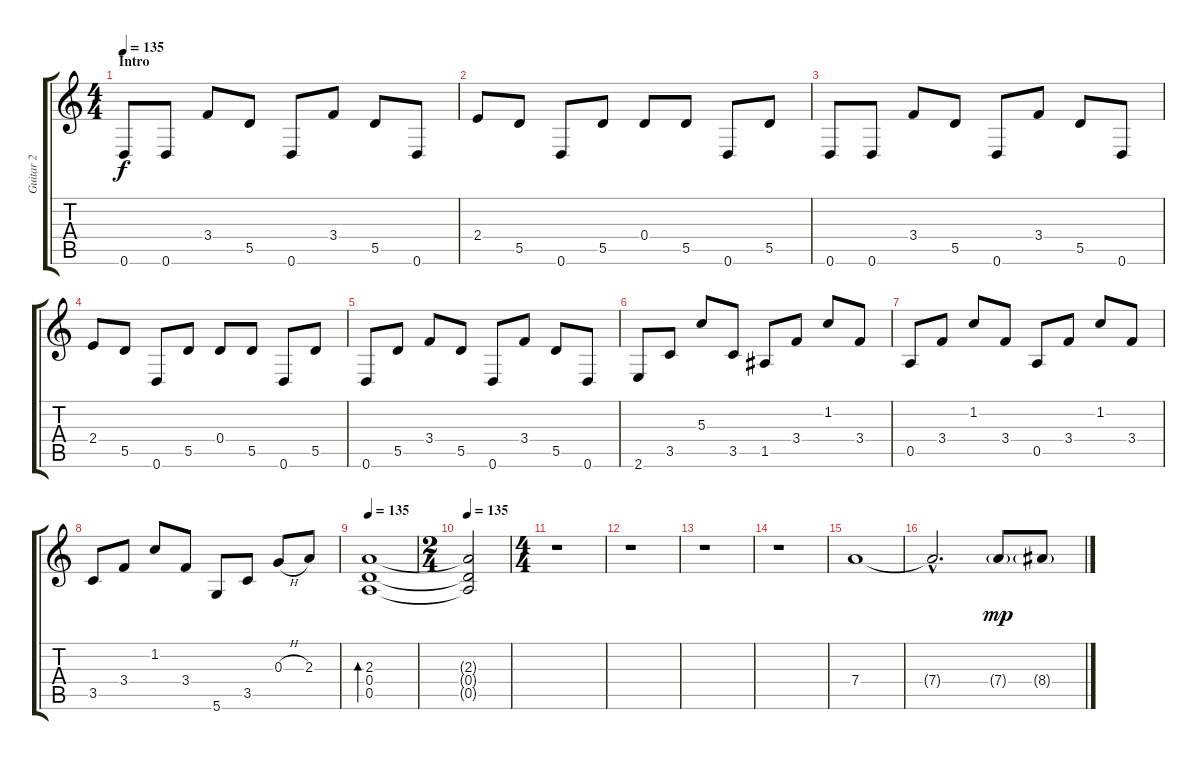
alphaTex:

\track ("Guitar 2" "Guitar 2") {instrument distortionguitar}
\staff {score tabs}
\tuning (E4 B3 G3 D3 A2 D2) {hide}
\ts (4 4)
\section ("" "Intro")
\tempo 135
\tempo 150
\tempo 135
\clef g2
\ks c
0.6.8{dy f instrument acousticguitarnylon} 0.6.8 3.4.8 5.5.8 0.6.8 3.4.8 5.5.8 0.6.8 |
2.4.8 5.5.8 0.6.8 5.5.8 0.4.8 5.5.8 0.6.8 5.5.8 |
0.6.8 0.6.8 3.4.8 5.5.8 0.6.8 3.4.8 5.5.8 0.6.8 |
2.4.8 5.5.8 0.6.8 5.5.8 0.4.8 5.5.8 0.6.8 5.5.8 |
0.6.8 5.5.8 3.4.8 5.5.8 0.6.8 3.4.8 5.5.8 0.6.8 |
2.6.8 3.5.8 5.3.8 3.5.8 1.5.8 3.4.8 1.2.8 3.4.8 |
0.5.8 3.4.8 1.2.8 3.4.8 0.5.8 3.4.8 1.2.8 3.4.8 |
3.5.8 3.4.8 1.2.8 3.4.8 5.6.8 3.5.8 0.3{h}.8 2.3.8 |
\tempo 135
(2.3 0.4 0.5).1{bd 480} |
\ts (2 4)
\tempo 135
(2.3{t} 0.4{t} 0.5{t}).2 |
\ts (4 4)
r.1 |
r.1 |
r.1 |
r.1 |
7.4.1{instrument overdrivenguitar} |
7.4{hac t}.2{d} 7.4{g}.8{dy mp} 8.4{g}.8
